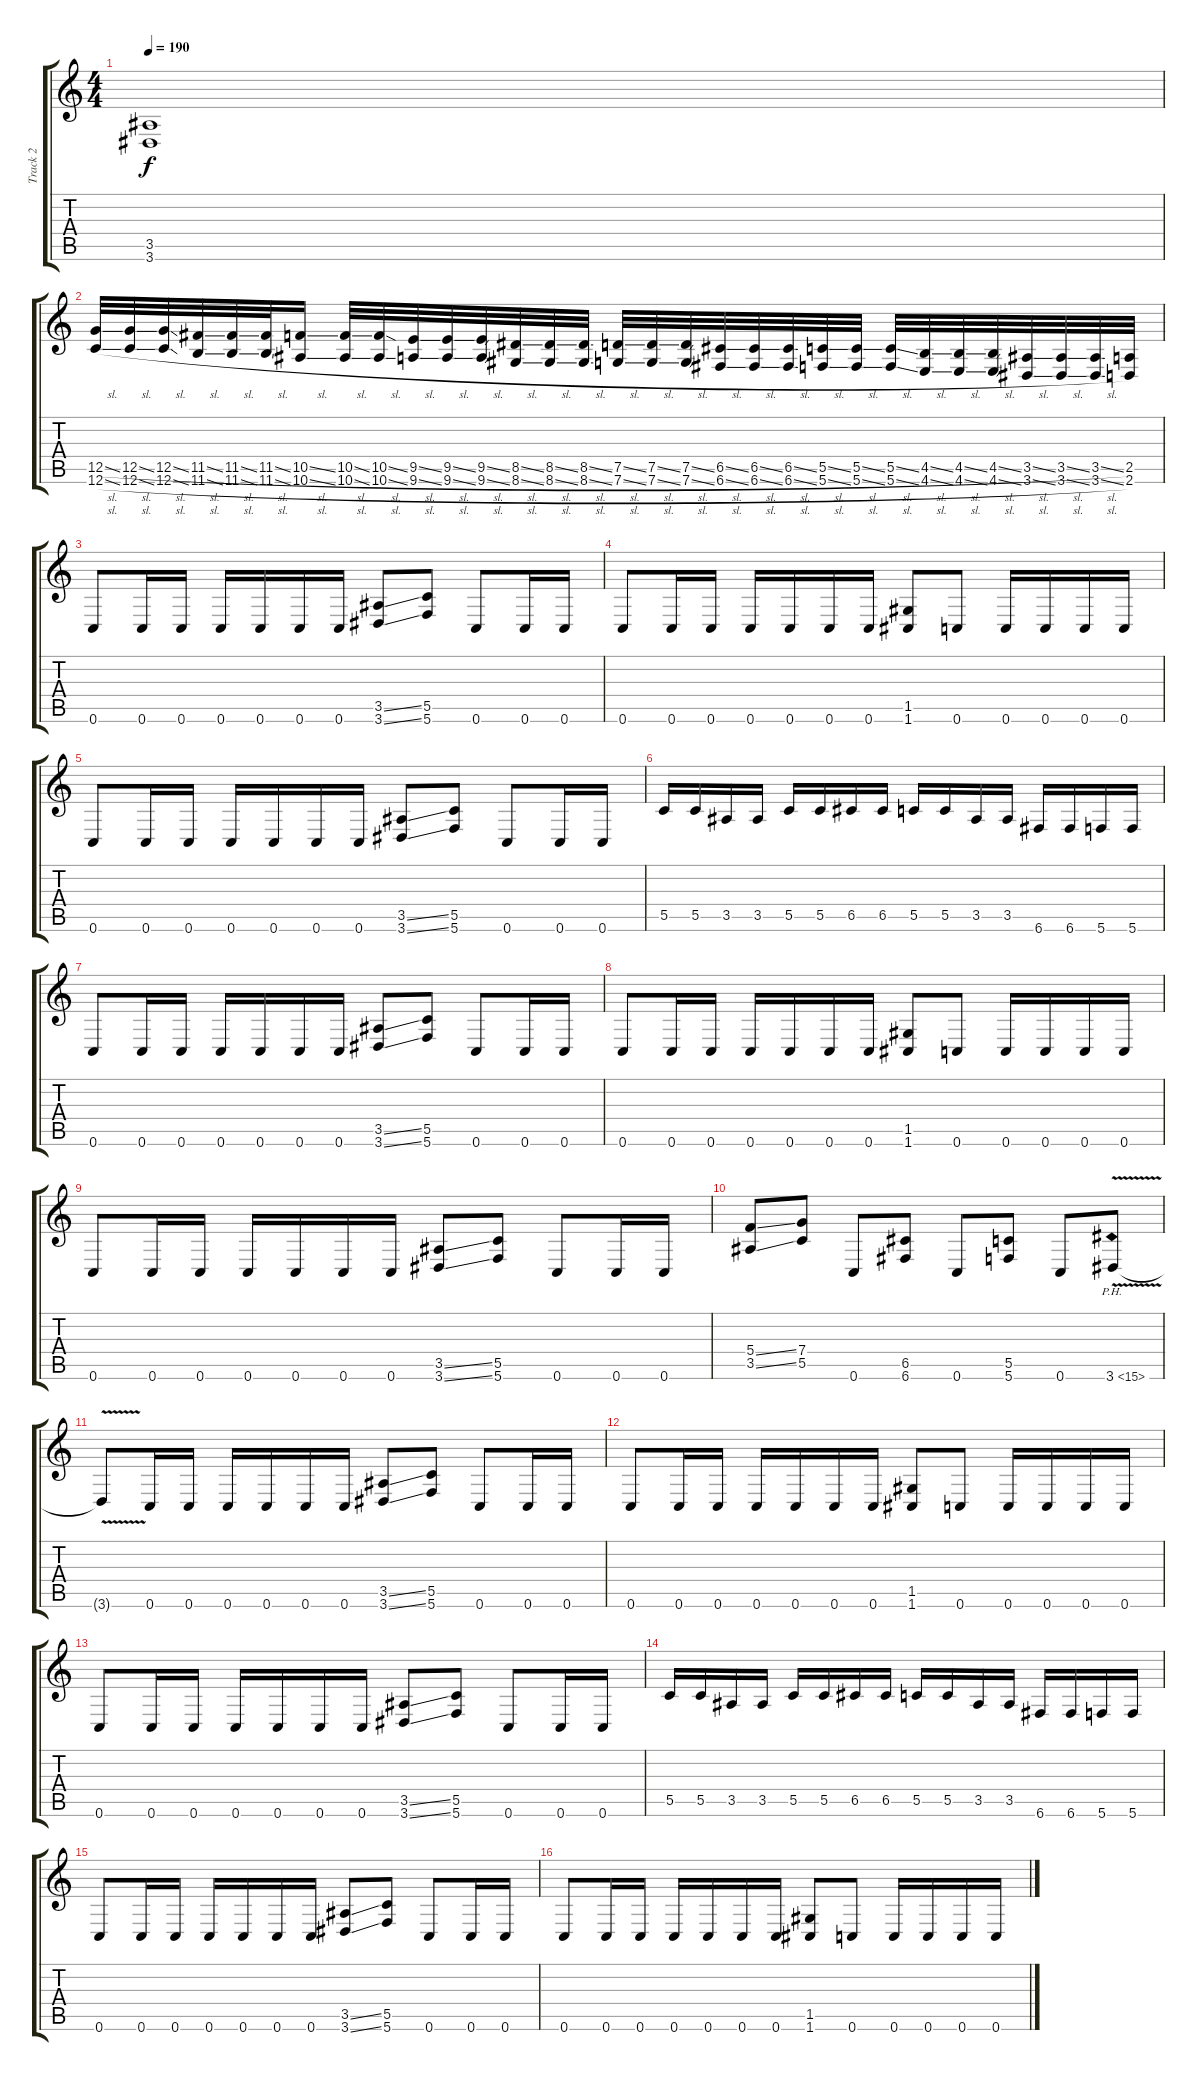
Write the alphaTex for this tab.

\track ("Track 2" "Track 2") {instrument distortionguitar bank 255}
\staff {score tabs}
\tuning (D4 A3 F3 C3 G2 C2) {hide}
\ts (4 4)
\tempo 190
\clef g2
\ks c
(3.5{t} 3.6{t}).1{dy f} |
(12.5{sl} 12.6{sl}).32 (12.5{sl} 12.6{sl}).32 (12.5{sl} 12.6{sl}).32 (11.5{sl} 11.6{sl}).32 (11.5{sl} 11.6{sl}).32 (11.5{sl} 11.6{sl}).32 (10.5{sl} 10.6{sl}).16 (10.5{sl} 10.6{sl}).32 (10.5{sl} 10.6{sl}).32 (9.5{sl} 9.6{sl}).32 (9.5{sl} 9.6{sl}).32 (9.5{sl} 9.6{sl}).32 (8.5{sl} 8.6{sl}).32 (8.5{sl} 8.6{sl}).32 (8.5{sl} 8.6{sl}).32 (7.5{sl} 7.6{sl}).32 (7.5{sl} 7.6{sl}).32 (7.5{sl} 7.6{sl}).32 (6.5{sl} 6.6{sl}).32 (6.5{sl} 6.6{sl}).32 (6.5{sl} 6.6{sl}).32 (5.5{sl} 5.6{sl}).32 (5.5{sl} 5.6{sl}).32 (5.5{sl} 5.6{sl}).32 (4.5{sl} 4.6{sl}).32 (4.5{sl} 4.6{sl}).32 (4.5{sl} 4.6{sl}).32 (3.5{sl} 3.6{sl}).32 (3.5{sl} 3.6{sl}).32 (3.5{sl} 3.6{sl}).32 (2.5 2.6).32 |
0.6.8 0.6.16 0.6.16 0.6.16 0.6.16 0.6.16 0.6.16 (3.5{ss} 3.6{ss}).8 (5.5 5.6).8 0.6.8 0.6.16 0.6.16 |
0.6.8 0.6.16 0.6.16 0.6.16 0.6.16 0.6.16 0.6.16 (1.5 1.6).8 0.6.8 0.6.16 0.6.16 0.6.16 0.6.16 |
0.6.8 0.6.16 0.6.16 0.6.16 0.6.16 0.6.16 0.6.16 (3.5{ss} 3.6{ss}).8 (5.5 5.6).8 0.6.8 0.6.16 0.6.16 |
5.5.16 5.5.16 3.5.16 3.5.16 5.5.16 5.5.16 6.5.16 6.5.16 5.5.16 5.5.16 3.5.16 3.5.16 6.6.16 6.6.16 5.6.16 5.6.16 |
0.6.8 0.6.16 0.6.16 0.6.16 0.6.16 0.6.16 0.6.16 (3.5{ss} 3.6{ss}).8 (5.5 5.6).8 0.6.8 0.6.16 0.6.16 |
0.6.8 0.6.16 0.6.16 0.6.16 0.6.16 0.6.16 0.6.16 (1.5 1.6).8 0.6.8 0.6.16 0.6.16 0.6.16 0.6.16 |
0.6.8 0.6.16 0.6.16 0.6.16 0.6.16 0.6.16 0.6.16 (3.5{ss} 3.6{ss}).8 (5.5 5.6).8 0.6.8 0.6.16 0.6.16 |
(5.4{ss} 3.5{ss}).8 (7.4 5.5).8 0.6.8 (6.5 6.6).8 0.6.8 (5.5 5.6).8 0.6.8 3.6{ph 12 v}.8 |
3.6{t}.8 0.6.16 0.6.16 0.6.16 0.6.16 0.6.16 0.6.16 (3.5{ss} 3.6{ss}).8 (5.5 5.6).8 0.6.8 0.6.16 0.6.16 |
0.6.8 0.6.16 0.6.16 0.6.16 0.6.16 0.6.16 0.6.16 (1.5 1.6).8 0.6.8 0.6.16 0.6.16 0.6.16 0.6.16 |
0.6.8 0.6.16 0.6.16 0.6.16 0.6.16 0.6.16 0.6.16 (3.5{ss} 3.6{ss}).8 (5.5 5.6).8 0.6.8 0.6.16 0.6.16 |
5.5.16 5.5.16 3.5.16 3.5.16 5.5.16 5.5.16 6.5.16 6.5.16 5.5.16 5.5.16 3.5.16 3.5.16 6.6.16 6.6.16 5.6.16 5.6.16 |
0.6.8 0.6.16 0.6.16 0.6.16 0.6.16 0.6.16 0.6.16 (3.5{ss} 3.6{ss}).8 (5.5 5.6).8 0.6.8 0.6.16 0.6.16 |
0.6.8 0.6.16 0.6.16 0.6.16 0.6.16 0.6.16 0.6.16 (1.5 1.6).8 0.6.8 0.6.16 0.6.16 0.6.16 0.6.16
